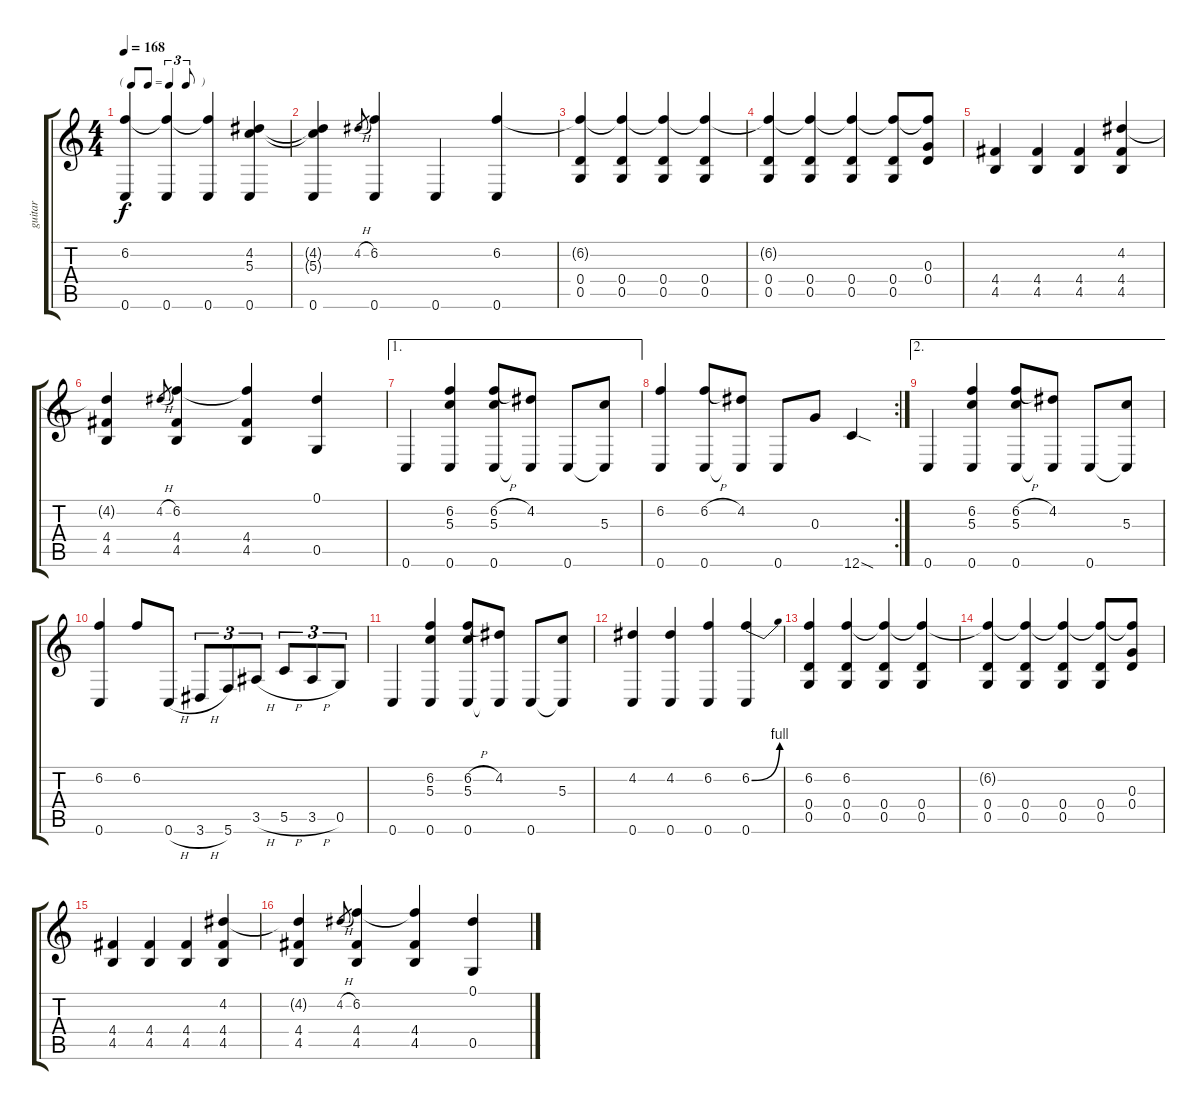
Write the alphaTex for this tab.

\track ("guitar" "guitar") {instrument acousticguitarsteel}
\staff {score tabs}
\tuning (Eb4 B3 G3 D3 G2 C2) {hide}
\ts (4 4)
\tf triplet8th
\tempo 168
\clef g2
\ks c
(6.2{t} 0.6).4{dy f} (6.2{t} 0.6).4 (6.2{t} 0.6).4 (4.2 5.3 0.6).4 |
(4.2{t} 5.3{t} 0.6).4 4.2{h}.8{gr} (6.2 0.6).4 0.6.4 (6.2 0.6).4 |
(6.2{t} 0.4 0.5).4 (6.2{t} 0.4 0.5).4 (6.2{t} 0.4 0.5).4 (6.2{t} 0.4 0.5).4 |
(6.2{t} 0.4 0.5).4 (6.2{t} 0.4 0.5).4 (6.2{t} 0.4 0.5).4 (6.2{t} 0.4 0.5).8 (6.2{t} 0.3 0.4).8 |
(4.4 4.5).4 (4.4 4.5).4 (4.4 4.5).4 (4.2 4.4 4.5).4 |
(4.2{t} 4.4 4.5).4 4.2{h}.8{gr} (6.2 4.4 4.5).4 (6.2{t} 4.4 4.5).4 (0.1 0.5).4 |
\ae 1
0.6.4 (6.2 5.3 0.6).4 (6.2{h} 5.3 0.6).8 (4.2 0.6{t}).8 0.6.8 (5.3 0.6{t}).8 |
\rc 2
(6.2 0.6).4 (6.2{h} 0.6).8 (4.2 0.6{t}).8 0.6.8 0.3.8 12.6{sod}.4 |
\ae 2
0.6.4 (6.2 5.3 0.6).4 (6.2{h} 5.3 0.6).8 (4.2 0.6{t}).8 0.6.8 (5.3 0.6{t}).8 |
(6.2 0.6).4 6.2.8 0.6{h}.8 3.6{h}.8{tu (3 2)} 5.6.8{tu (3 2)} 3.5{h}.8{tu (3 2)} 5.5{h}.8{tu (3 2)} 3.5{h}.8{tu (3 2)} 0.5.8{tu (3 2)} |
0.6.4 (6.2 5.3 0.6).4 (6.2{h} 5.3 0.6).8 (4.2 0.6{t}).8 0.6.8 (5.3 0.6{t}).8 |
(4.2 0.6).4 (4.2 0.6).4 (6.2 0.6).4 (6.2{be (bend 0 0 60 4)} 0.6).4 |
(6.2 0.4 0.5).4 (6.2 0.4 0.5).4 (6.2{t} 0.4 0.5).4 (6.2{t} 0.4 0.5).4 |
(6.2{t} 0.4 0.5).4 (6.2{t} 0.4 0.5).4 (6.2{t} 0.4 0.5).4 (6.2{t} 0.4 0.5).8 (6.2{t} 0.3 0.4).8 |
(4.4 4.5).4 (4.4 4.5).4 (4.4 4.5).4 (4.2 4.4 4.5).4 |
(4.2{t} 4.4 4.5).4 4.2{h}.8{gr} (6.2 4.4 4.5).4 (6.2{t} 4.4 4.5).4 (0.1 0.5).4
